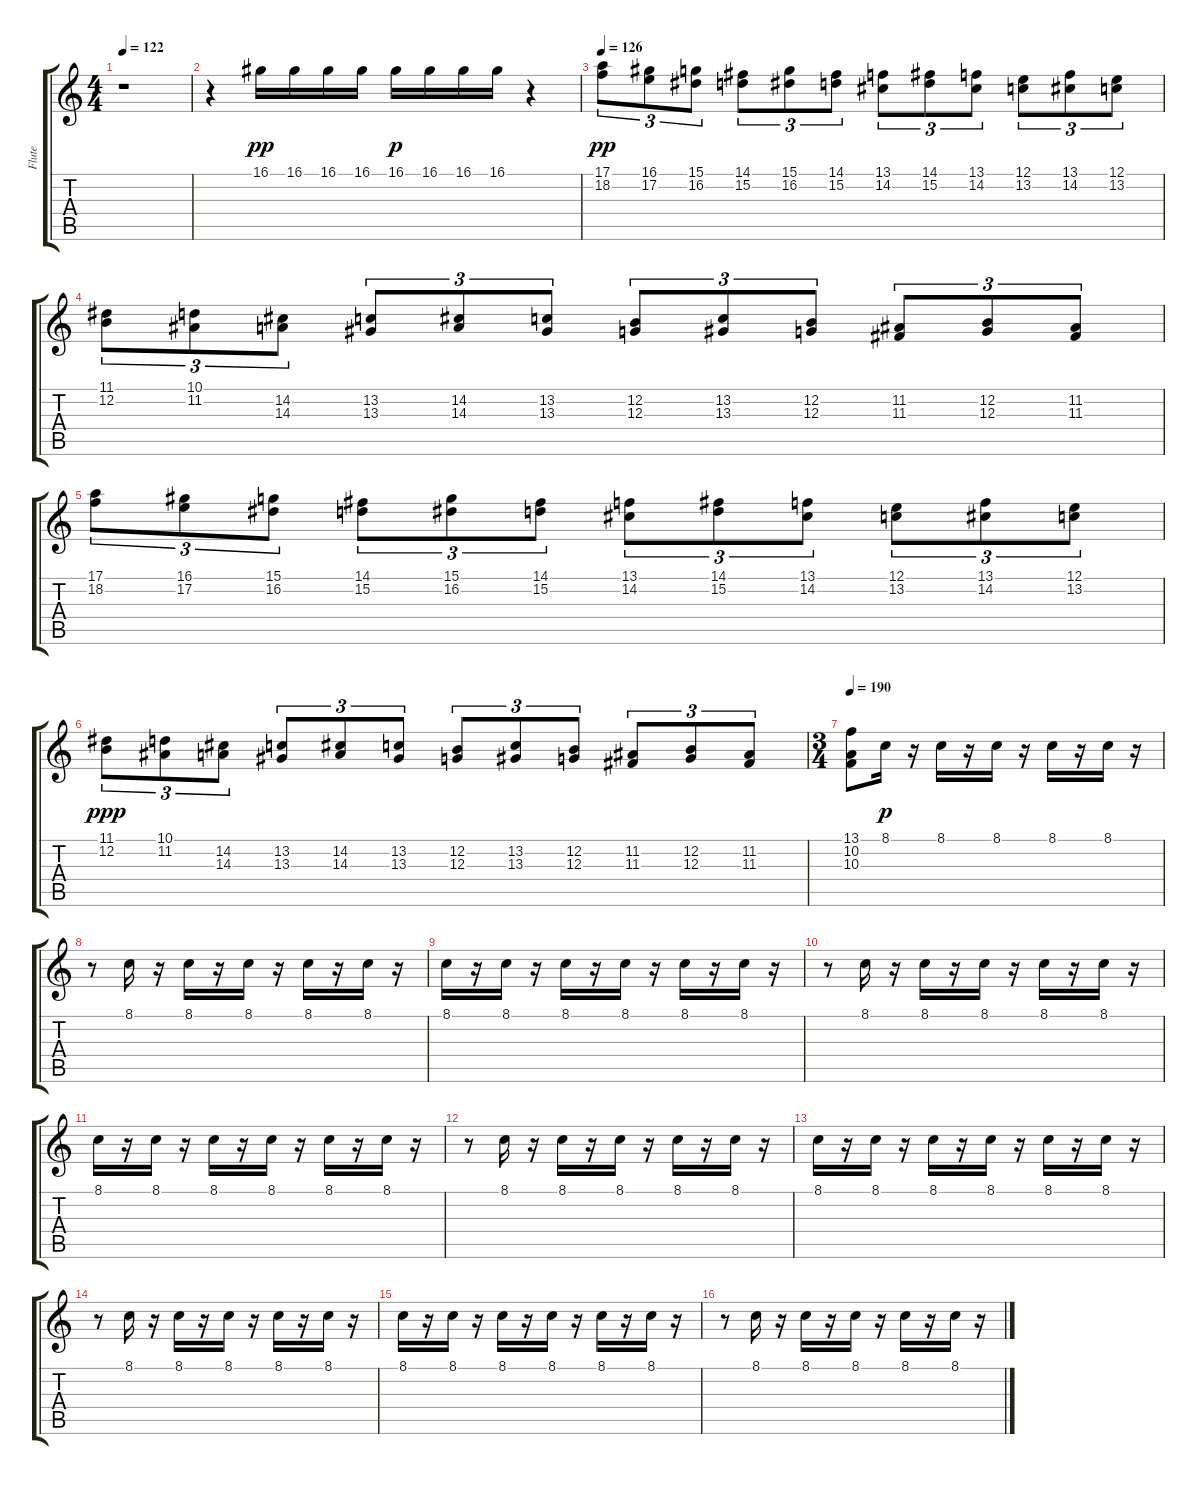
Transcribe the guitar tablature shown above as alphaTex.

\track ("Flute" "Flute") {instrument flute}
\staff {score tabs}
\tuning (E4 B3 G3 D3 A2 E2) {hide}
\ts (4 4)
\tempo 122
\clef g2
\ks c
r.1{dy ppp} |
r.4 16.1.16{dy pp} 16.1.16 16.1.16 16.1.16 16.1.16{dy p} 16.1.16 16.1.16 16.1.16 r.4 |
\tempo 126
(17.1 18.2).8{tu (3 2) dy pp} (16.1 17.2).8{tu (3 2)} (15.1 16.2).8{tu (3 2)} (14.1 15.2).8{tu (3 2)} (15.1 16.2).8{tu (3 2)} (14.1 15.2).8{tu (3 2)} (13.1 14.2).8{tu (3 2)} (14.1 15.2).8{tu (3 2)} (13.1 14.2).8{tu (3 2)} (12.1 13.2).8{tu (3 2)} (13.1 14.2).8{tu (3 2)} (12.1 13.2).8{tu (3 2)} |
(11.1 12.2).8{tu (3 2)} (10.1 11.2).8{tu (3 2)} (14.2 14.3).8{tu (3 2)} (13.2 13.3).8{tu (3 2)} (14.2 14.3).8{tu (3 2)} (13.2 13.3).8{tu (3 2)} (12.2 12.3).8{tu (3 2)} (13.2 13.3).8{tu (3 2)} (12.2 12.3).8{tu (3 2)} (11.2 11.3).8{tu (3 2)} (12.2 12.3).8{tu (3 2)} (11.2 11.3).8{tu (3 2)} |
(17.1 18.2).8{tu (3 2)} (16.1 17.2).8{tu (3 2)} (15.1 16.2).8{tu (3 2)} (14.1 15.2).8{tu (3 2)} (15.1 16.2).8{tu (3 2)} (14.1 15.2).8{tu (3 2)} (13.1 14.2).8{tu (3 2)} (14.1 15.2).8{tu (3 2)} (13.1 14.2).8{tu (3 2)} (12.1 13.2).8{tu (3 2)} (13.1 14.2).8{tu (3 2)} (12.1 13.2).8{tu (3 2)} |
(11.1 12.2).8{tu (3 2) dy ppp} (10.1 11.2).8{tu (3 2)} (14.2 14.3).8{tu (3 2)} (13.2 13.3).8{tu (3 2)} (14.2 14.3).8{tu (3 2)} (13.2 13.3).8{tu (3 2)} (12.2 12.3).8{tu (3 2)} (13.2 13.3).8{tu (3 2)} (12.2 12.3).8{tu (3 2)} (11.2 11.3).8{tu (3 2)} (12.2 12.3).8{tu (3 2)} (11.2 11.3).8{tu (3 2)} |
\ts (3 4)
\tempo 190
(13.1 10.2 10.3).8 8.1.16{dy p} r.16 8.1.16 r.16 8.1.16 r.16 8.1.16 r.16 8.1.16 r.16 |
r.8 8.1.16 r.16 8.1.16 r.16 8.1.16 r.16 8.1.16 r.16 8.1.16 r.16 |
8.1.16 r.16 8.1.16 r.16 8.1.16 r.16 8.1.16 r.16 8.1.16 r.16 8.1.16 r.16 |
r.8 8.1.16 r.16 8.1.16 r.16 8.1.16 r.16 8.1.16 r.16 8.1.16 r.16 |
8.1.16 r.16 8.1.16 r.16 8.1.16 r.16 8.1.16 r.16 8.1.16 r.16 8.1.16 r.16 |
r.8 8.1.16 r.16 8.1.16 r.16 8.1.16 r.16 8.1.16 r.16 8.1.16 r.16 |
8.1.16 r.16 8.1.16 r.16 8.1.16 r.16 8.1.16 r.16 8.1.16 r.16 8.1.16 r.16 |
r.8 8.1.16 r.16 8.1.16 r.16 8.1.16 r.16 8.1.16 r.16 8.1.16 r.16 |
8.1.16 r.16 8.1.16 r.16 8.1.16 r.16 8.1.16 r.16 8.1.16 r.16 8.1.16 r.16 |
r.8 8.1.16 r.16 8.1.16 r.16 8.1.16 r.16 8.1.16 r.16 8.1.16 r.16
